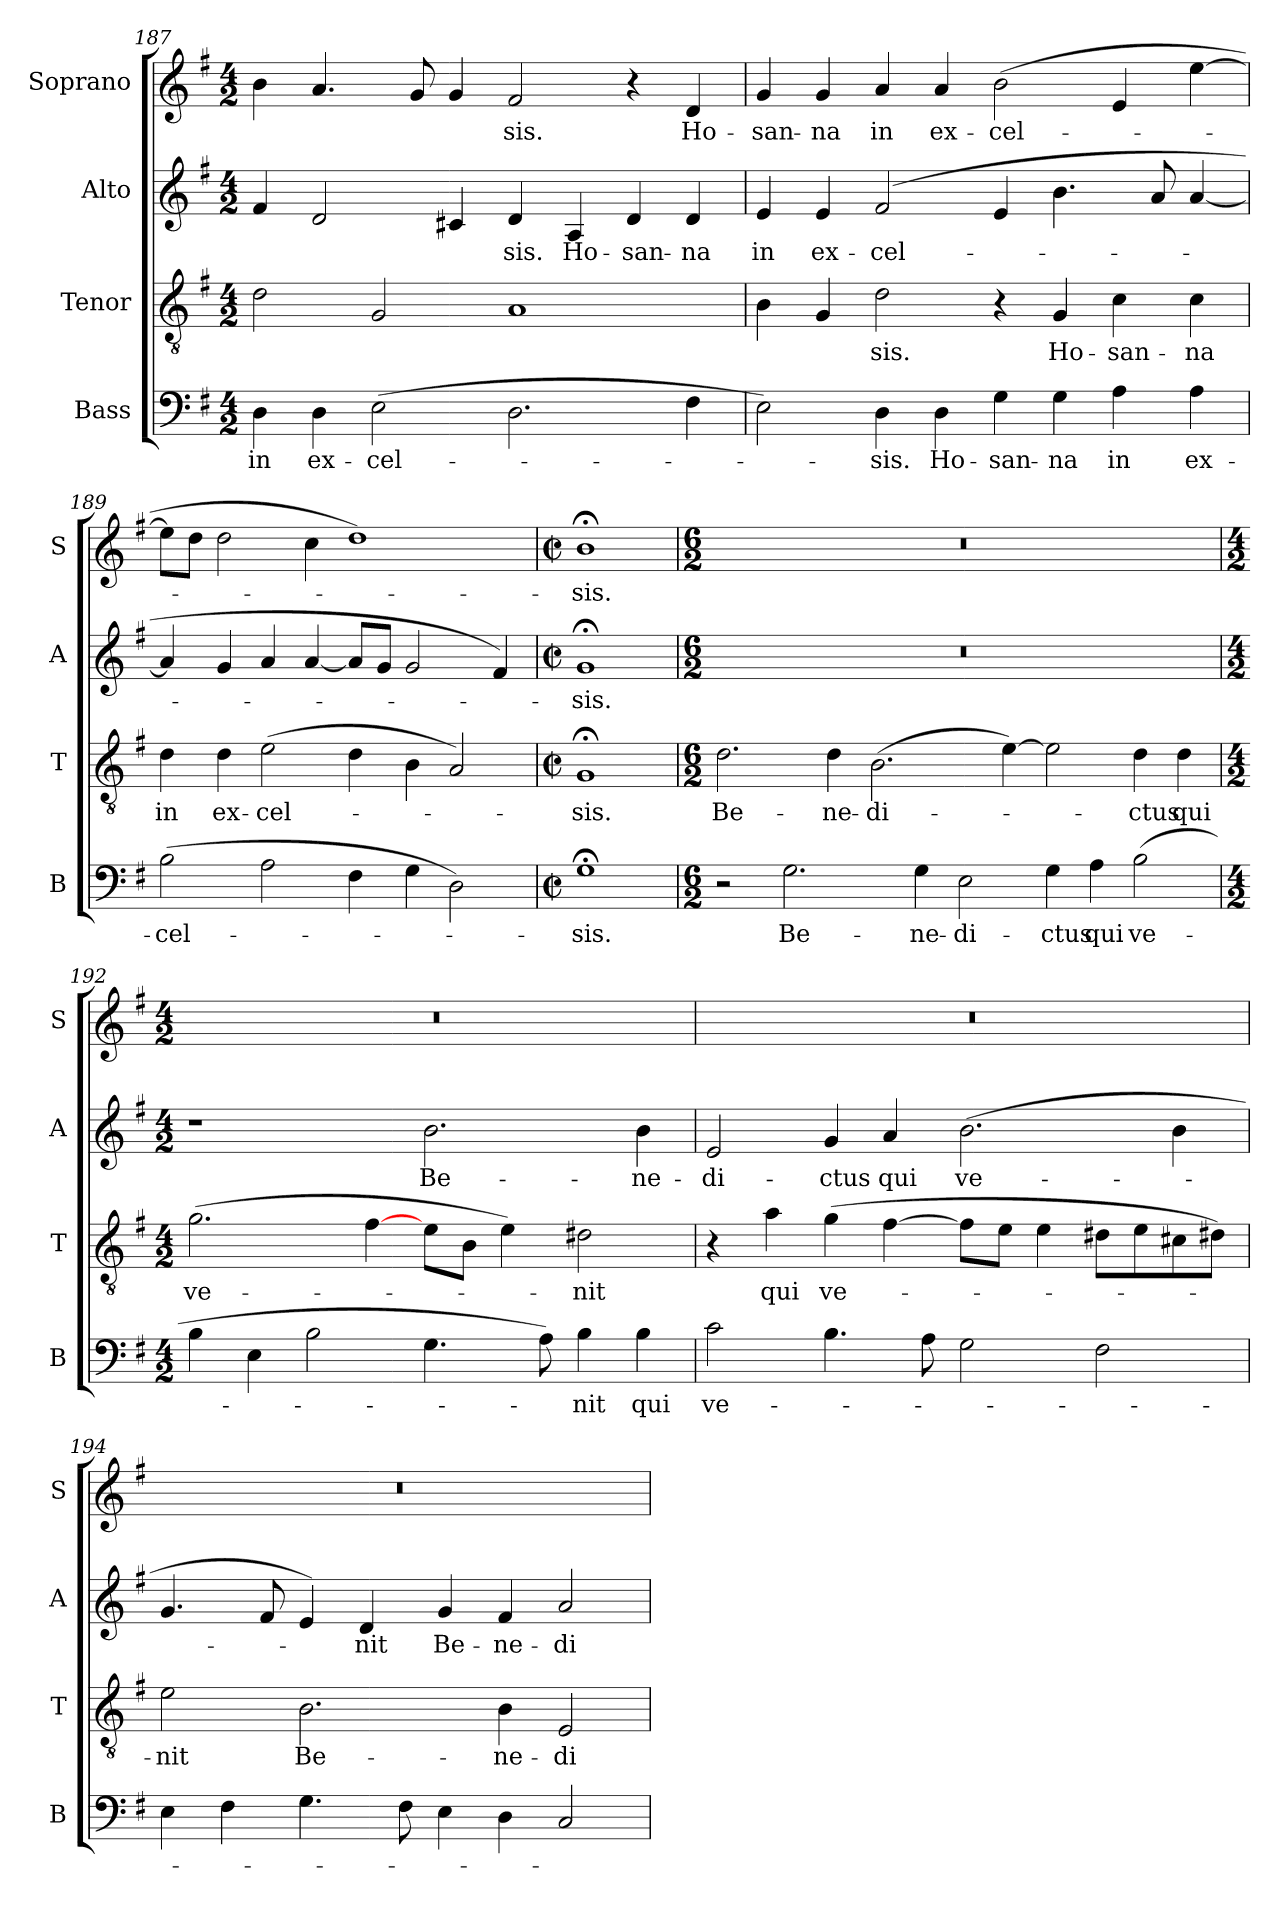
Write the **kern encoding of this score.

**kern	**text	**kern	**text	**kern	**text	**kern	**text
*part4	*part4	*part3	*part3	*part2	*part2	*part1	*part1
*staff4	*staff4	*staff3	*staff3	*staff2	*staff2	*staff1	*staff1
*I"Bass	*	*I"Tenor	*	*I"Alto	*	*I"Soprano	*
*I'B	*	*I'T	*	*I'A	*	*I'S	*
*clefF4	*	*clefGv2	*	*clefG2	*	*clefG2	*
*k[f#]	*	*k[f#]	*	*k[f#]	*	*k[f#]	*
*G:	*	*G:	*	*G:	*	*G:	*
*M4/2	*	*M4/2	*	*M4/2	*	*M4/2	*
=187	=187	=187	=187	=187	=187	=187	=187
4D\	in	2d\	.	4f#/	.	4b\	.
4D\	ex-	.	.	2d/	.	4.a/	.
(2E\	-cel-	2G/	.	.	.	.	.
.	.	.	.	.	.	8g/	.
.	.	.	.	4c#X/	.	4g/	.
2.D\	.	1A	.	4d/	-sis.	2f#/	-sis.
.	.	.	.	4A/	Ho-	.	.
.	.	.	.	4d/	-san-	4r	.
4F#\	.	.	.	4d/	-na	4d/	Ho-
=188	=188	=188	=188	=188	=188	=188	=188
2E\)	.	4B\	.	4e/	in	4g/	-san-
.	.	4G/	.	4e/	ex-	4g/	-na
4D\	-sis.	2d\	-sis.	(2f#/	-cel-	4a/	in
4D\	Ho-	.	.	.	.	4a/	ex-
4G\	-san-	4r	.	4e/	.	(2b\	-cel-
4G\	-na	4G/	Ho-	4.b\	.	.	.
4A\	in	4c\	-san-	.	.	4e/	.
.	.	.	.	8a/	.	.	.
4A\	ex-	4c\	-na	[4a/	.	[4ee\	.
!!LO:LB:g=z
=189	=189	=189	=189	=189	=189	=189	=189
(2B\	-cel-	4d\	in	4a/]	.	8ee\L]	.
.	.	.	.	.	.	8dd\J	.
.	.	4d\	ex-	4g/	.	2dd\	.
2A\	.	(2e\	-cel-	4a/	.	.	.
.	.	.	.	[4a/	.	4cc\	.
4F#\	.	4d\	.	8a/L]	.	1dd)	.
.	.	.	.	8g/J	.	.	.
4G\	.	4B\	.	2g/	.	.	.
2D\)	.	2A/)	.	.	.	.	.
.	.	.	.	4f#/)	.	.	.
=190	=190	=190	=190	=190	=190	=190	=190
*M2/2	*	*M2/2	*	*M2/2	*	*M2/2	*
*met(c|)	*	*met(c|)	*	*met(c|)	*	*met(c|)	*
1G;<	-sis.	1G;<	-sis.	1g;<	-sis.	1b;<	-sis.
=191	=191	=191	=191	=191	=191	=191	=191
*M6/2	*	*M6/2	*	*M6/2	*	*M6/2	*
2r	.	2.d\	Be-	0.r	.	0.r	.
2.G\	Be-	.	.	.	.	.	.
.	.	4d\	-ne-	.	.	.	.
.	.	(2.B\	-di-	.	.	.	.
4G\	-ne-	.	.	.	.	.	.
2E\	-di-	.	.	.	.	.	.
.	.	[4e\)	.	.	.	.	.
4G\	-ctus	2e\]	.	.	.	.	.
4A\	qui	.	.	.	.	.	.
(2B\	ve-	4d\	-ctus	.	.	.	.
.	.	4d\	qui	.	.	.	.
!!LO:PB:g=z
=192	=192	=192	=192	=192	=192	=192	=192
*M4/2	*	*M4/2	*	*M4/2	*	*M4/2	*
4B\	.	(2.g\	ve-	1r	.	0r	.
4E\	.	.	.	.	.	.	.
2B\	.	.	.	.	.	.	.
.	.	[4f#\	.	.	.	.	.
4.G\	.	8e\L	.	2.b\	Be-	.	.
.	.	8B\J	.	.	.	.	.
.	.	4e\)	.	.	.	.	.
8A\)	.	.	.	.	.	.	.
4B\	-nit	2d#X\	-nit	.	.	.	.
4B\	qui	.	.	4b\	-ne-	.	.
=193	=193	=193	=193	=193	=193	=193	=193
2c\	ve-	4r	.	2e/	-di-	0r	.
.	.	4a\	qui	.	.	.	.
4.B\	.	(<4g\	ve-	4g/	-ctus	.	.
.	.	[4f#\	.	4a/	qui	.	.
8A\	.	.	.	.	.	.	.
2G\	.	8f#\L]	.	(2.b\	ve-	.	.
.	.	8e\J	.	.	.	.	.
.	.	4e\	.	.	.	.	.
2F#\	.	8d#X\L	.	.	.	.	.
.	.	8e\	.	.	.	.	.
.	.	8c#X\	.	4b\	.	.	.
.	.	8d#X\J)	.	.	.	.	.
=194	=194	=194	=194	=194	=194	=194	=194
4E\	.	2e\	-nit	4.g/	.	0r	.
4F#\	.	.	.	.	.	.	.
.	.	.	.	8f#/	.	.	.
4.G\	.	2.B\	Be-	4e/)	.	.	.
.	.	.	.	4d/	-nit	.	.
8F#\	.	.	.	.	.	.	.
4E\	.	.	.	4g/	Be-	.	.
4D\	.	4B\	-ne-	4f#/	-ne-	.	.
2C/	.	2E/	-di-	2a/	-di-	.	.
=	=	=	=	=	=	=	=
*-	*-	*-	*-	*-	*-	*-	*-
